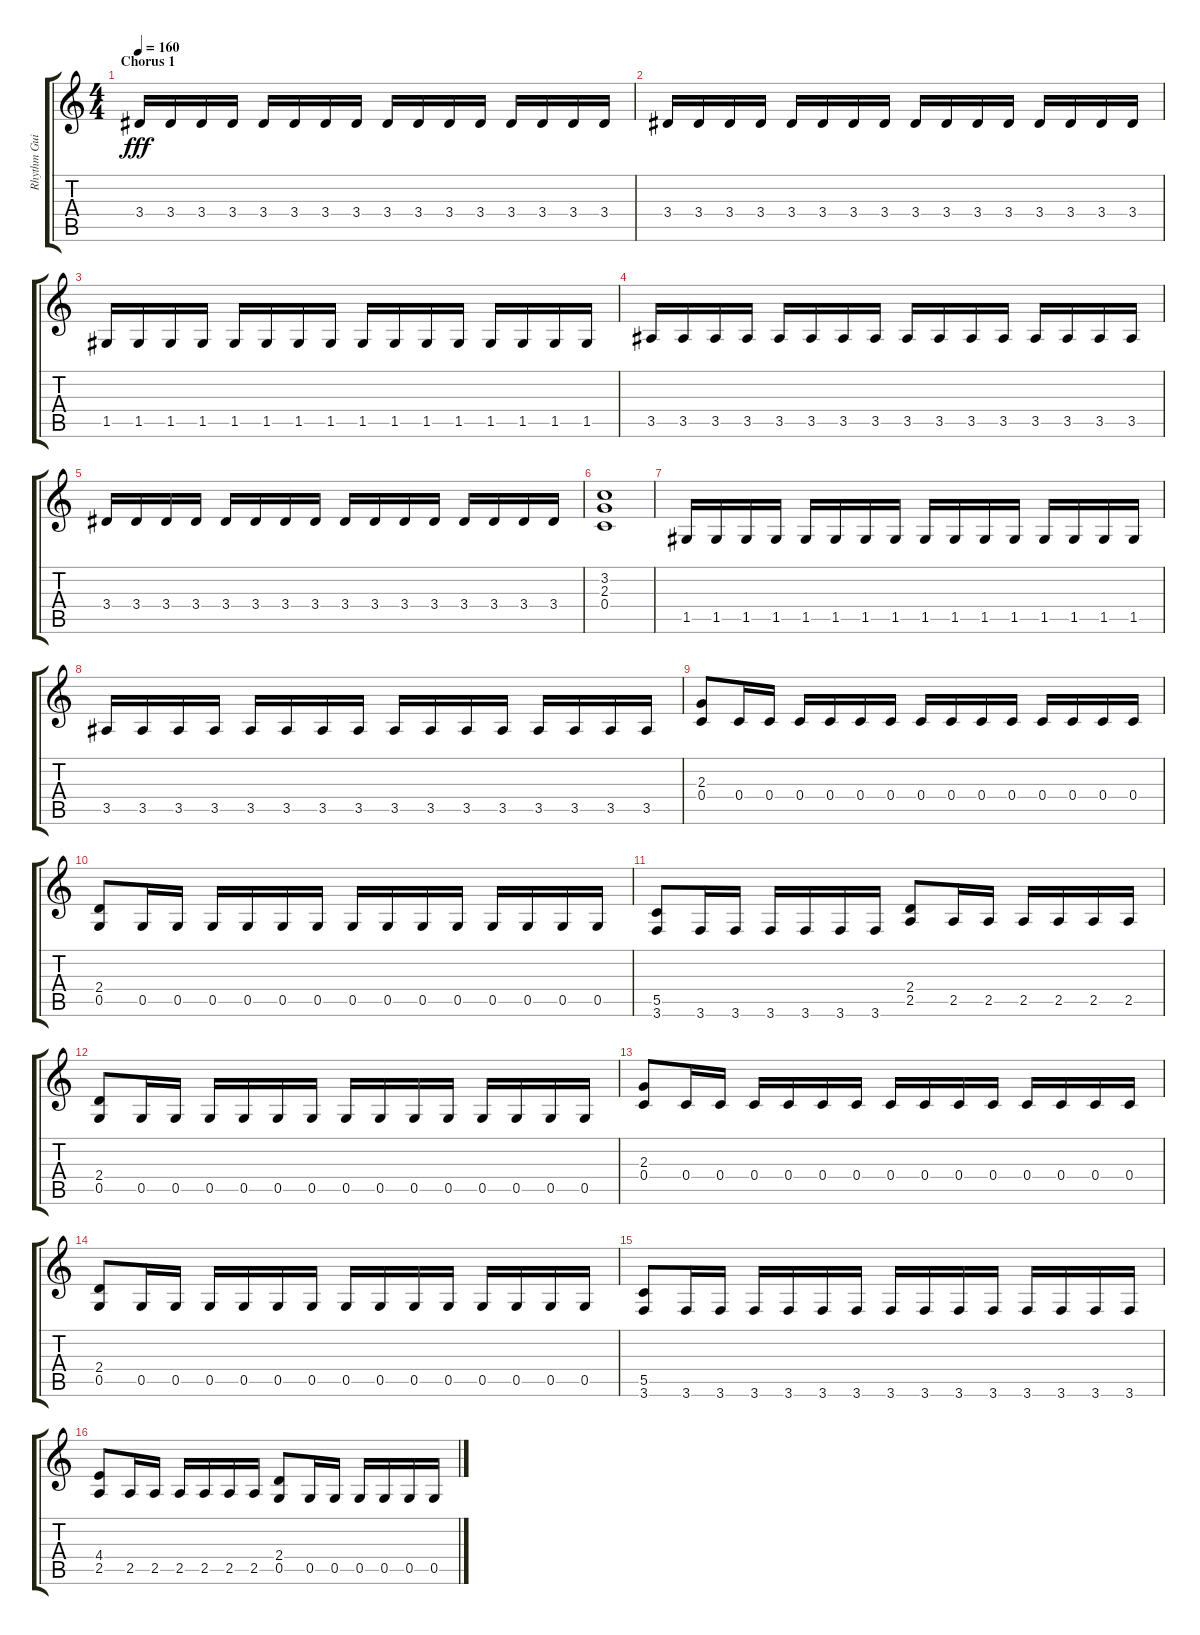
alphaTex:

\track ("Rhythm Guitar" "Rhythm Gui") {instrument overdrivenguitar}
\staff {score tabs}
\tuning (D4 A3 F3 C3 G2 D2) {hide}
\ts (4 4)
\section ("" "Chorus 1")
\tempo 160
\clef g2
\ks c
3.4.16{dy fff} 3.4.16 3.4.16 3.4.16 3.4.16 3.4.16 3.4.16 3.4.16 3.4.16 3.4.16 3.4.16 3.4.16 3.4.16 3.4.16 3.4.16 3.4.16 |
3.4.16 3.4.16 3.4.16 3.4.16 3.4.16 3.4.16 3.4.16 3.4.16 3.4.16 3.4.16 3.4.16 3.4.16 3.4.16 3.4.16 3.4.16 3.4.16 |
1.5.16 1.5.16 1.5.16 1.5.16 1.5.16 1.5.16 1.5.16 1.5.16 1.5.16 1.5.16 1.5.16 1.5.16 1.5.16 1.5.16 1.5.16 1.5.16 |
3.5.16 3.5.16 3.5.16 3.5.16 3.5.16 3.5.16 3.5.16 3.5.16 3.5.16 3.5.16 3.5.16 3.5.16 3.5.16 3.5.16 3.5.16 3.5.16 |
3.4.16 3.4.16 3.4.16 3.4.16 3.4.16 3.4.16 3.4.16 3.4.16 3.4.16 3.4.16 3.4.16 3.4.16 3.4.16 3.4.16 3.4.16 3.4.16 |
(3.2 2.3 0.4).1 |
1.5.16 1.5.16 1.5.16 1.5.16 1.5.16 1.5.16 1.5.16 1.5.16 1.5.16 1.5.16 1.5.16 1.5.16 1.5.16 1.5.16 1.5.16 1.5.16 |
3.5.16 3.5.16 3.5.16 3.5.16 3.5.16 3.5.16 3.5.16 3.5.16 3.5.16 3.5.16 3.5.16 3.5.16 3.5.16 3.5.16 3.5.16 3.5.16 |
(2.3 0.4).8 0.4.16 0.4.16 0.4.16 0.4.16 0.4.16 0.4.16 0.4.16 0.4.16 0.4.16 0.4.16 0.4.16 0.4.16 0.4.16 0.4.16 |
(2.4 0.5).8 0.5.16 0.5.16 0.5.16 0.5.16 0.5.16 0.5.16 0.5.16 0.5.16 0.5.16 0.5.16 0.5.16 0.5.16 0.5.16 0.5.16 |
(5.5 3.6).8 3.6.16 3.6.16 3.6.16 3.6.16 3.6.16 3.6.16 (2.4 2.5).8 2.5.16 2.5.16 2.5.16 2.5.16 2.5.16 2.5.16 |
(2.4 0.5).8 0.5.16 0.5.16 0.5.16 0.5.16 0.5.16 0.5.16 0.5.16 0.5.16 0.5.16 0.5.16 0.5.16 0.5.16 0.5.16 0.5.16 |
(2.3 0.4).8 0.4.16 0.4.16 0.4.16 0.4.16 0.4.16 0.4.16 0.4.16 0.4.16 0.4.16 0.4.16 0.4.16 0.4.16 0.4.16 0.4.16 |
(2.4 0.5).8 0.5.16 0.5.16 0.5.16 0.5.16 0.5.16 0.5.16 0.5.16 0.5.16 0.5.16 0.5.16 0.5.16 0.5.16 0.5.16 0.5.16 |
(5.5 3.6).8 3.6.16 3.6.16 3.6.16 3.6.16 3.6.16 3.6.16 3.6.16 3.6.16 3.6.16 3.6.16 3.6.16 3.6.16 3.6.16 3.6.16 |
(4.4 2.5).8 2.5.16 2.5.16 2.5.16 2.5.16 2.5.16 2.5.16 (2.4 0.5).8 0.5.16 0.5.16 0.5.16 0.5.16 0.5.16 0.5.16
